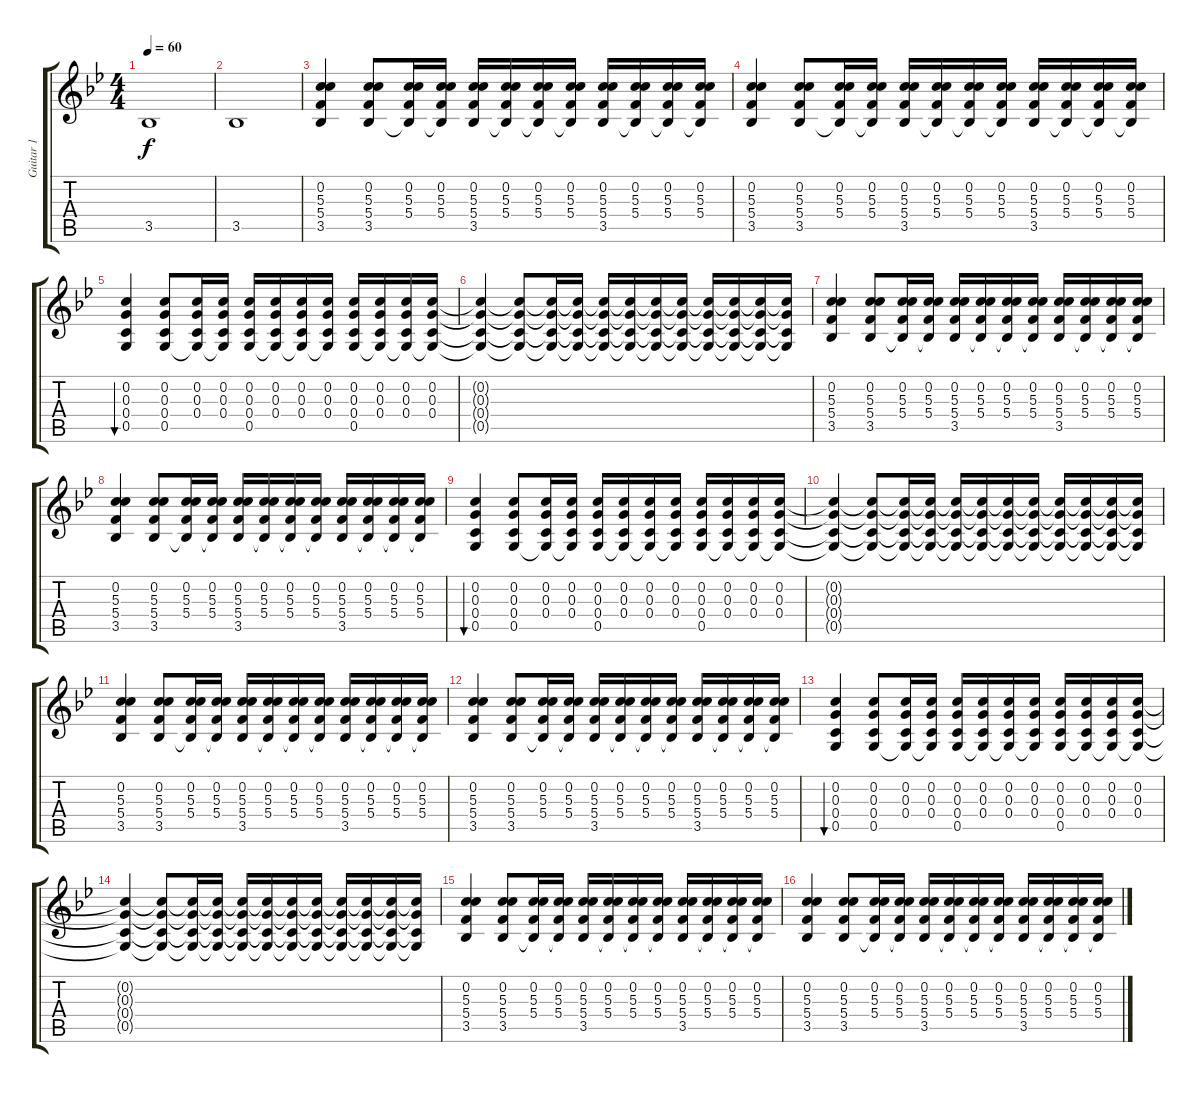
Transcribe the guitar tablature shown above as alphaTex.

\track ("Guitar 1" "Guitar 1") {instrument acousticguitarsteel}
\staff {score tabs}
\tuning (E4 C4 G3 C3 G2 C2) {hide}
\ts (4 4)
\tempo 60
\clef g2
\ks gminor
3.5.1{dy f} |
3.5.1 |
(0.2 5.3 5.4 3.5).4{instrument acousticguitarsteel} (0.2 5.3 5.4 3.5).8 (0.2 5.3 5.4 3.5{t}).16 (0.2 5.3 5.4 3.5{t}).16 (0.2 5.3 5.4 3.5).16 (0.2 5.3 5.4 3.5{t}).16 (0.2 5.3 5.4 3.5{t}).16 (0.2 5.3 5.4 3.5{t}).16 (0.2 5.3 5.4 3.5).16 (0.2 5.3 5.4 3.5{t}).16 (0.2 5.3 5.4 3.5{t}).16 (0.2 5.3 5.4 3.5{t}).16 |
(0.2 5.3 5.4 3.5).4 (0.2 5.3 5.4 3.5).8 (0.2 5.3 5.4 3.5{t}).16 (0.2 5.3 5.4 3.5{t}).16 (0.2 5.3 5.4 3.5).16 (0.2 5.3 5.4 3.5{t}).16 (0.2 5.3 5.4 3.5{t}).16 (0.2 5.3 5.4 3.5{t}).16 (0.2 5.3 5.4 3.5).16 (0.2 5.3 5.4 3.5{t}).16 (0.2 5.3 5.4 3.5{t}).16 (0.2 5.3 5.4 3.5{t}).16 |
(0.2 0.3 0.4 0.5).4{bu 120} (0.2 0.3 0.4 0.5).8 (0.2 0.3 0.4 0.5{t}).16 (0.2 0.3 0.4 0.5{t}).16 (0.2 0.3 0.4 0.5).16 (0.2 0.3 0.4 0.5{t}).16 (0.2 0.3 0.4 0.5{t}).16 (0.2 0.3 0.4 0.5{t}).16 (0.2 0.3 0.4 0.5).16 (0.2 0.3 0.4 0.5{t}).16 (0.2 0.3 0.4 0.5{t}).16 (0.2 0.3 0.4 0.5{t}).16 |
(0.2{t} 0.3{t} 0.4{t} 0.5{t}).4 (0.2{t} 0.3{t} 0.4{t} 0.5{t}).8 (0.2{t} 0.3{t} 0.4{t} 0.5{t}).16 (0.2{t} 0.3{t} 0.4{t} 0.5{t}).16 (0.2{t} 0.3{t} 0.4{t} 0.5{t}).16 (0.2{t} 0.3{t} 0.4{t} 0.5{t}).16 (0.2{t} 0.3{t} 0.4{t} 0.5{t}).16 (0.2{t} 0.3{t} 0.4{t} 0.5{t}).16 (0.2{t} 0.3{t} 0.4{t} 0.5{t}).16 (0.2{t} 0.3{t} 0.4{t} 0.5{t}).16 (0.2{t} 0.3{t} 0.4{t} 0.5{t}).16 (0.2{t} 0.3{t} 0.4{t} 0.5{t}).16 |
(0.2 5.3 5.4 3.5).4 (0.2 5.3 5.4 3.5).8 (0.2 5.3 5.4 3.5{t}).16 (0.2 5.3 5.4 3.5{t}).16 (0.2 5.3 5.4 3.5).16 (0.2 5.3 5.4 3.5{t}).16 (0.2 5.3 5.4 3.5{t}).16 (0.2 5.3 5.4 3.5{t}).16 (0.2 5.3 5.4 3.5).16 (0.2 5.3 5.4 3.5{t}).16 (0.2 5.3 5.4 3.5{t}).16 (0.2 5.3 5.4 3.5{t}).16 |
(0.2 5.3 5.4 3.5).4 (0.2 5.3 5.4 3.5).8 (0.2 5.3 5.4 3.5{t}).16 (0.2 5.3 5.4 3.5{t}).16 (0.2 5.3 5.4 3.5).16 (0.2 5.3 5.4 3.5{t}).16 (0.2 5.3 5.4 3.5{t}).16 (0.2 5.3 5.4 3.5{t}).16 (0.2 5.3 5.4 3.5).16 (0.2 5.3 5.4 3.5{t}).16 (0.2 5.3 5.4 3.5{t}).16 (0.2 5.3 5.4 3.5{t}).16 |
(0.2 0.3 0.4 0.5).4{bu 120} (0.2 0.3 0.4 0.5).8 (0.2 0.3 0.4 0.5{t}).16 (0.2 0.3 0.4 0.5{t}).16 (0.2 0.3 0.4 0.5).16 (0.2 0.3 0.4 0.5{t}).16 (0.2 0.3 0.4 0.5{t}).16 (0.2 0.3 0.4 0.5{t}).16 (0.2 0.3 0.4 0.5).16 (0.2 0.3 0.4 0.5{t}).16 (0.2 0.3 0.4 0.5{t}).16 (0.2 0.3 0.4 0.5{t}).16 |
(0.2{t} 0.3{t} 0.4{t} 0.5{t}).4 (0.2{t} 0.3{t} 0.4{t} 0.5{t}).8 (0.2{t} 0.3{t} 0.4{t} 0.5{t}).16 (0.2{t} 0.3{t} 0.4{t} 0.5{t}).16 (0.2{t} 0.3{t} 0.4{t} 0.5{t}).16 (0.2{t} 0.3{t} 0.4{t} 0.5{t}).16 (0.2{t} 0.3{t} 0.4{t} 0.5{t}).16 (0.2{t} 0.3{t} 0.4{t} 0.5{t}).16 (0.2{t} 0.3{t} 0.4{t} 0.5{t}).16 (0.2{t} 0.3{t} 0.4{t} 0.5{t}).16 (0.2{t} 0.3{t} 0.4{t} 0.5{t}).16 (0.2{t} 0.3{t} 0.4{t} 0.5{t}).16 |
(0.2 5.3 5.4 3.5).4 (0.2 5.3 5.4 3.5).8 (0.2 5.3 5.4 3.5{t}).16 (0.2 5.3 5.4 3.5{t}).16 (0.2 5.3 5.4 3.5).16 (0.2 5.3 5.4 3.5{t}).16 (0.2 5.3 5.4 3.5{t}).16 (0.2 5.3 5.4 3.5{t}).16 (0.2 5.3 5.4 3.5).16 (0.2 5.3 5.4 3.5{t}).16 (0.2 5.3 5.4 3.5{t}).16 (0.2 5.3 5.4 3.5{t}).16 |
(0.2 5.3 5.4 3.5).4 (0.2 5.3 5.4 3.5).8 (0.2 5.3 5.4 3.5{t}).16 (0.2 5.3 5.4 3.5{t}).16 (0.2 5.3 5.4 3.5).16 (0.2 5.3 5.4 3.5{t}).16 (0.2 5.3 5.4 3.5{t}).16 (0.2 5.3 5.4 3.5{t}).16 (0.2 5.3 5.4 3.5).16 (0.2 5.3 5.4 3.5{t}).16 (0.2 5.3 5.4 3.5{t}).16 (0.2 5.3 5.4 3.5{t}).16 |
(0.2 0.3 0.4 0.5).4{bu 120} (0.2 0.3 0.4 0.5).8 (0.2 0.3 0.4 0.5{t}).16 (0.2 0.3 0.4 0.5{t}).16 (0.2 0.3 0.4 0.5).16 (0.2 0.3 0.4 0.5{t}).16 (0.2 0.3 0.4 0.5{t}).16 (0.2 0.3 0.4 0.5{t}).16 (0.2 0.3 0.4 0.5).16 (0.2 0.3 0.4 0.5{t}).16 (0.2 0.3 0.4 0.5{t}).16 (0.2 0.3 0.4 0.5{t}).16 |
(0.2{t} 0.3{t} 0.4{t} 0.5{t}).4 (0.2{t} 0.3{t} 0.4{t} 0.5{t}).8 (0.2{t} 0.3{t} 0.4{t} 0.5{t}).16 (0.2{t} 0.3{t} 0.4{t} 0.5{t}).16 (0.2{t} 0.3{t} 0.4{t} 0.5{t}).16 (0.2{t} 0.3{t} 0.4{t} 0.5{t}).16 (0.2{t} 0.3{t} 0.4{t} 0.5{t}).16 (0.2{t} 0.3{t} 0.4{t} 0.5{t}).16 (0.2{t} 0.3{t} 0.4{t} 0.5{t}).16 (0.2{t} 0.3{t} 0.4{t} 0.5{t}).16 (0.2{t} 0.3{t} 0.4{t} 0.5{t}).16 (0.2{t} 0.3{t} 0.4{t} 0.5{t}).16 |
(0.2 5.3 5.4 3.5).4 (0.2 5.3 5.4 3.5).8 (0.2 5.3 5.4 3.5{t}).16 (0.2 5.3 5.4 3.5{t}).16 (0.2 5.3 5.4 3.5).16 (0.2 5.3 5.4 3.5{t}).16 (0.2 5.3 5.4 3.5{t}).16 (0.2 5.3 5.4 3.5{t}).16 (0.2 5.3 5.4 3.5).16 (0.2 5.3 5.4 3.5{t}).16 (0.2 5.3 5.4 3.5{t}).16 (0.2 5.3 5.4 3.5{t}).16 |
(0.2 5.3 5.4 3.5).4 (0.2 5.3 5.4 3.5).8 (0.2 5.3 5.4 3.5{t}).16 (0.2 5.3 5.4 3.5{t}).16 (0.2 5.3 5.4 3.5).16 (0.2 5.3 5.4 3.5{t}).16 (0.2 5.3 5.4 3.5{t}).16 (0.2 5.3 5.4 3.5{t}).16 (0.2 5.3 5.4 3.5).16 (0.2 5.3 5.4 3.5{t}).16 (0.2 5.3 5.4 3.5{t}).16 (0.2 5.3 5.4 3.5{t}).16
